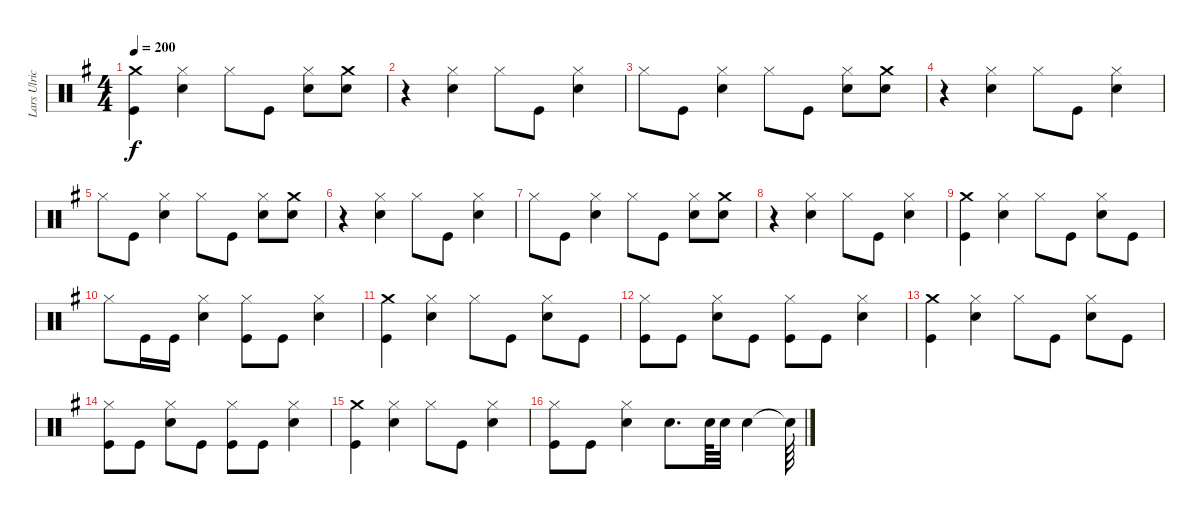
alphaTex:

\track ("Lars Ulrich" "Lars Ulric") {instrument percussion}
\staff {score}
\articulation defaults
\ts (4 4)
\tempo 200
\clef neutral
\ks g
("Kick (hit)" "Crash medium (hit)").4{dy f} ("Hi-Hat (closed)" "Snare (hit) 2").4 "Hi-Hat (closed)".8 "Kick (hit)".8 ("Hi-Hat (closed)" "Snare (hit) 2").8 ("Crash medium (hit)" "Snare (hit) 2").8 |
r.4 ("Snare (hit) 2" "Hi-Hat (closed)").4 "Hi-Hat (closed)".8 "Kick (hit)".8 ("Snare (hit) 2" "Hi-Hat (closed)").4 |
"Hi-Hat (closed)".8 "Kick (hit)".8 ("Snare (hit) 2" "Hi-Hat (closed)").4 "Hi-Hat (closed)".8 "Kick (hit)".8 ("Hi-Hat (closed)" "Snare (hit) 2").8 ("Crash medium (hit)" "Snare (hit) 2").8 |
r.4 ("Snare (hit) 2" "Hi-Hat (closed)").4 "Hi-Hat (closed)".8 "Kick (hit)".8 ("Snare (hit) 2" "Hi-Hat (closed)").4 |
"Hi-Hat (closed)".8 "Kick (hit)".8 ("Snare (hit) 2" "Hi-Hat (closed)").4 "Hi-Hat (closed)".8 "Kick (hit)".8 ("Hi-Hat (closed)" "Snare (hit) 2").8 ("Crash medium (hit)" "Snare (hit) 2").8 |
r.4 ("Snare (hit) 2" "Hi-Hat (closed)").4 "Hi-Hat (closed)".8 "Kick (hit)".8 ("Snare (hit) 2" "Hi-Hat (closed)").4 |
"Hi-Hat (closed)".8 "Kick (hit)".8 ("Snare (hit) 2" "Hi-Hat (closed)").4 "Hi-Hat (closed)".8 "Kick (hit)".8 ("Hi-Hat (closed)" "Snare (hit) 2").8 ("Crash medium (hit)" "Snare (hit) 2").8 |
r.4 ("Snare (hit) 2" "Hi-Hat (closed)").4 "Hi-Hat (closed)".8 "Kick (hit)".8 ("Snare (hit) 2" "Hi-Hat (closed)").4 |
("Kick (hit)" "Crash medium (hit)").4 ("Hi-Hat (closed)" "Snare (hit) 2").4 "Hi-Hat (closed)".8 "Kick (hit)".8 ("Snare (hit) 2" "Hi-Hat (closed)").8 "Kick (hit)".8 |
"Hi-Hat (closed)".8 "Kick (hit)".16 "Kick (hit)".16 ("Snare (hit) 2" "Hi-Hat (closed)").4 ("Hi-Hat (closed)" "Kick (hit)").8 "Kick (hit)".8 ("Snare (hit) 2" "Hi-Hat (closed)").4 |
("Kick (hit)" "Crash medium (hit)").4 ("Hi-Hat (closed)" "Snare (hit) 2").4 "Hi-Hat (closed)".8 "Kick (hit)".8 ("Snare (hit) 2" "Hi-Hat (closed)").8 "Kick (hit)".8 |
("Hi-Hat (closed)" "Kick (hit)").8 "Kick (hit)".8 ("Snare (hit) 2" "Hi-Hat (closed)").8 "Kick (hit)".8 ("Hi-Hat (closed)" "Kick (hit)").8 "Kick (hit)".8 ("Snare (hit) 2" "Hi-Hat (closed)").4 |
("Kick (hit)" "Crash medium (hit)").4 ("Hi-Hat (closed)" "Snare (hit) 2").4 "Hi-Hat (closed)".8 "Kick (hit)".8 ("Snare (hit) 2" "Hi-Hat (closed)").8 "Kick (hit)".8 |
("Hi-Hat (closed)" "Kick (hit)").8 "Kick (hit)".8 ("Snare (hit) 2" "Hi-Hat (closed)").8 "Kick (hit)".8 ("Hi-Hat (closed)" "Kick (hit)").8 "Kick (hit)".8 ("Snare (hit) 2" "Hi-Hat (closed)").4 |
("Kick (hit)" "Crash medium (hit)").4 ("Snare (hit) 2" "Hi-Hat (closed)").4 "Hi-Hat (closed)".8 "Kick (hit)".8 ("Snare (hit) 2" "Hi-Hat (closed)").4 |
("Hi-Hat (closed)" "Kick (hit)").8 "Kick (hit)".8 ("Snare (hit) 2" "Hi-Hat (closed)").4 "Snare (hit) 2".8{d} "Snare (hit) 2".64 "Snare (hit) 2".32 "Snare (hit) 2".4 "Snare (hit)"{t}.64
